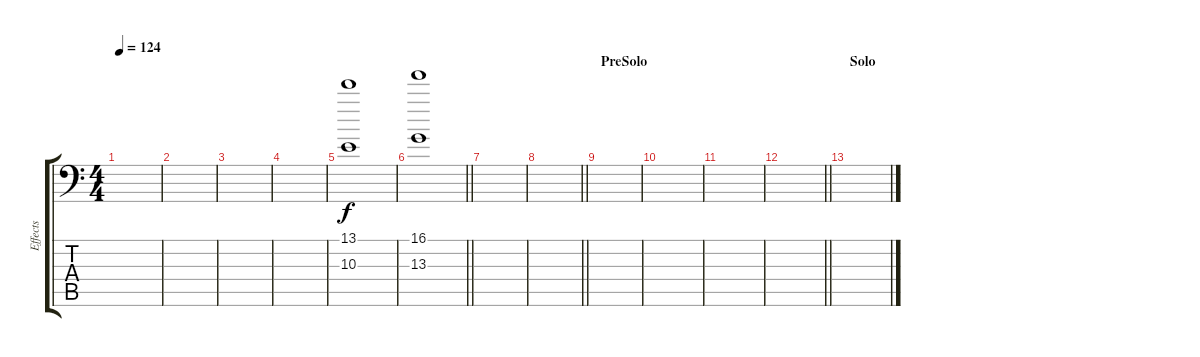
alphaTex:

\track ("Effects" "Effects") {instrument lead2sawtooth}
\staff {score tabs}
\tuning (Eb5 Bb3 Gb3 Db3 Ab2 Db1) {hide}
\ts (4 4)
\tempo 124
\clef f4
\ks c
|
|
|
|
(13.1 10.3).1{dy f volume 13 instrument stringensemble1} |
\barLineRight lightlight
(16.1 13.3).1 |
|
\barLineRight lightlight
|
\section ("" "PreSolo")
|
|
|
\barLineRight lightlight
|
\section ("" "Solo")
